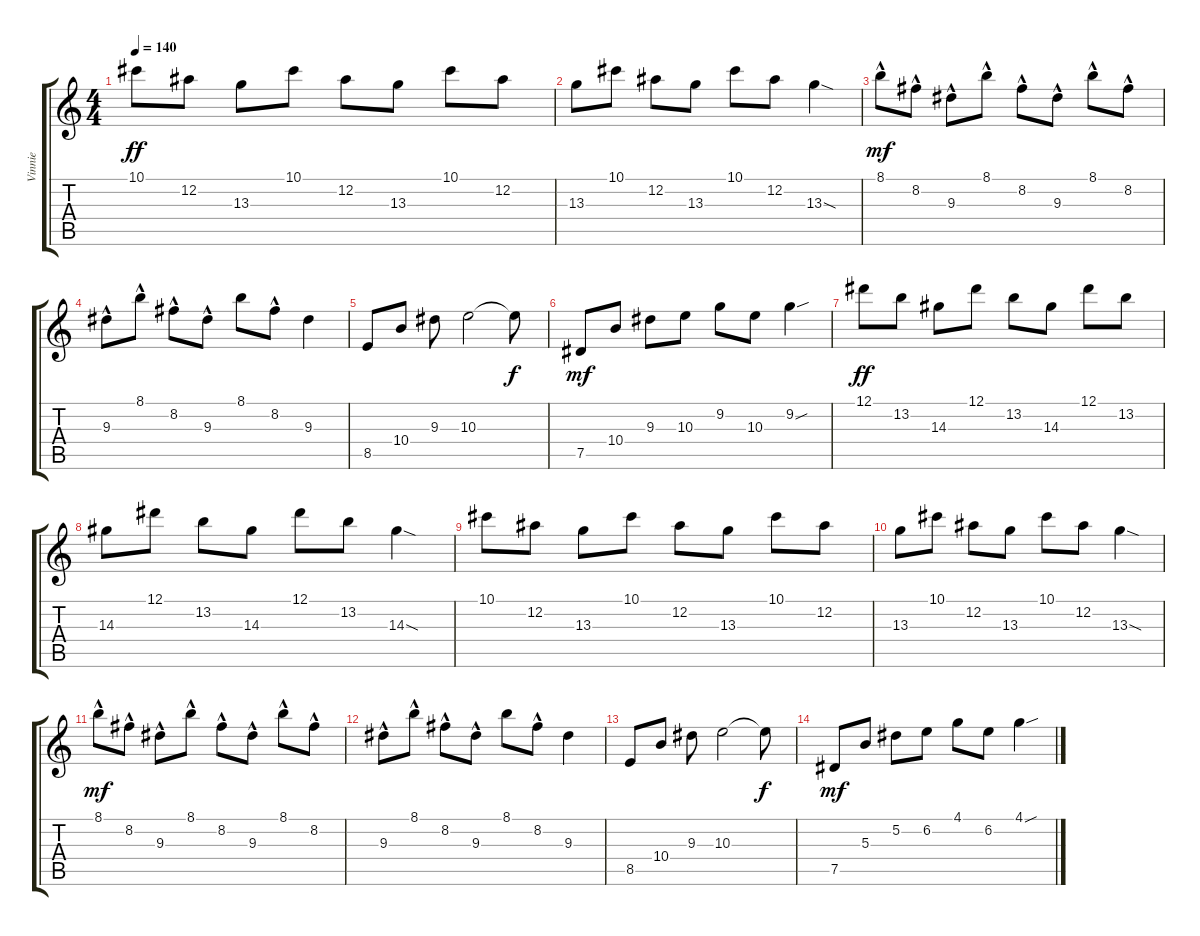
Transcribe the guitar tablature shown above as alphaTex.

\track ("Vinnie" "Vinnie") {instrument overdrivenguitar}
\staff {score tabs}
\tuning (Eb4 Bb3 Gb3 Db3 Ab2 Eb2) {hide}
\ts (4 4)
\tempo 140
\clef g2
\ks c
10.1.8{dy ff} 12.2.8 13.3.8 10.1.8 12.2.8 13.3.8 10.1.8 12.2.8 |
13.3.8 10.1.8 12.2.8 13.3.8 10.1.8 12.2.8 13.3{sod}.4 |
8.1{hac}.8{dy mf} 8.2{hac}.8 9.3{hac}.8 8.1{hac}.8 8.2{hac}.8 9.3{hac}.8 8.1{hac}.8 8.2{hac}.8 |
9.3{hac}.8 8.1{hac}.8 8.2{hac}.8 9.3{hac}.8 8.1.8 8.2{hac}.8 9.3.4 |
8.5.8 10.4.8 9.3.8 10.3.2 10.3{t}.8{dy f} |
7.5.8{dy mf} 10.4.8 9.3.8 10.3.8 9.2.8 10.3.8 9.2{sou}.4 |
12.1.8{dy ff} 13.2.8 14.3.8 12.1.8 13.2.8 14.3.8 12.1.8 13.2.8 |
14.3.8 12.1.8 13.2.8 14.3.8 12.1.8 13.2.8 14.3{sod}.4 |
10.1.8 12.2.8 13.3.8 10.1.8 12.2.8 13.3.8 10.1.8 12.2.8 |
13.3.8 10.1.8 12.2.8 13.3.8 10.1.8 12.2.8 13.3{sod}.4 |
8.1{hac}.8{dy mf} 8.2{hac}.8 9.3{hac}.8 8.1{hac}.8 8.2{hac}.8 9.3{hac}.8 8.1{hac}.8 8.2{hac}.8 |
9.3{hac}.8 8.1{hac}.8 8.2{hac}.8 9.3{hac}.8 8.1.8 8.2{hac}.8 9.3.4 |
8.5.8 10.4.8 9.3.8 10.3.2 10.3{t}.8{dy f} |
7.5.8{dy mf} 5.3.8 5.2.8 6.2.8 4.1.8 6.2.8 4.1{sou}.4
